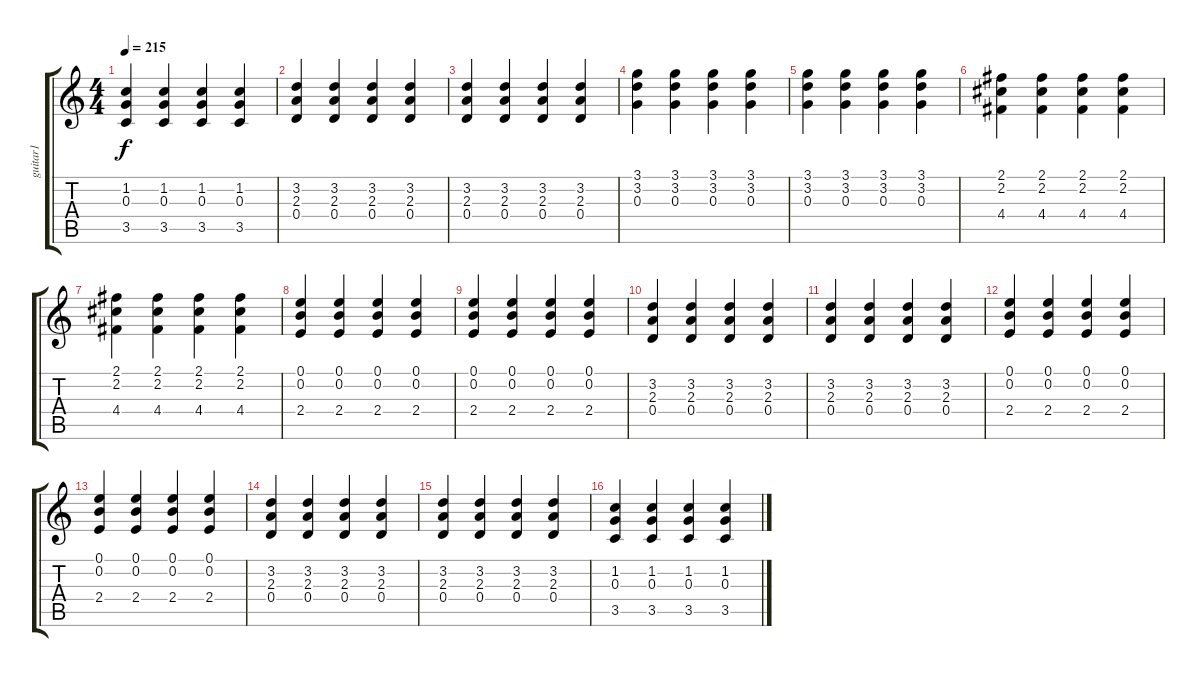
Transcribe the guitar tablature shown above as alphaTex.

\track ("guitar1" "guitar1") {instrument distortionguitar}
\staff {score tabs}
\tuning (E4 B3 G3 D3 A2 E2) {hide}
\ts (4 4)
\tempo 215
\clef g2
\ks c
(1.2 0.3 3.5).4{dy f} (1.2 0.3 3.5).4 (1.2 0.3 3.5).4 (1.2 0.3 3.5).4 |
(3.2 2.3 0.4).4 (3.2 2.3 0.4).4 (3.2 2.3 0.4).4 (3.2 2.3 0.4).4 |
(3.2 2.3 0.4).4 (3.2 2.3 0.4).4 (3.2 2.3 0.4).4 (3.2 2.3 0.4).4 |
(3.1 3.2 0.3).4 (3.1 3.2 0.3).4 (3.1 3.2 0.3).4 (3.1 3.2 0.3).4 |
(3.1 3.2 0.3).4 (3.1 3.2 0.3).4 (3.1 3.2 0.3).4 (3.1 3.2 0.3).4 |
(2.1 2.2 4.4).4 (2.1 2.2 4.4).4 (2.1 2.2 4.4).4 (2.1 2.2 4.4).4 |
(2.1 2.2 4.4).4 (2.1 2.2 4.4).4 (2.1 2.2 4.4).4 (2.1 2.2 4.4).4 |
(0.1 0.2 2.4).4 (0.1 0.2 2.4).4 (0.1 0.2 2.4).4 (0.1 0.2 2.4).4 |
(0.1 0.2 2.4).4 (0.1 0.2 2.4).4 (0.1 0.2 2.4).4 (0.1 0.2 2.4).4 |
(3.2 2.3 0.4).4 (3.2 2.3 0.4).4 (3.2 2.3 0.4).4 (3.2 2.3 0.4).4 |
(3.2 2.3 0.4).4 (3.2 2.3 0.4).4 (3.2 2.3 0.4).4 (3.2 2.3 0.4).4 |
(0.1 0.2 2.4).4 (0.1 0.2 2.4).4 (0.1 0.2 2.4).4 (0.1 0.2 2.4).4 |
(0.1 0.2 2.4).4 (0.1 0.2 2.4).4 (0.1 0.2 2.4).4 (0.1 0.2 2.4).4 |
(3.2 2.3 0.4).4 (3.2 2.3 0.4).4 (3.2 2.3 0.4).4 (3.2 2.3 0.4).4 |
(3.2 2.3 0.4).4 (3.2 2.3 0.4).4 (3.2 2.3 0.4).4 (3.2 2.3 0.4).4 |
(1.2 0.3 3.5).4 (1.2 0.3 3.5).4 (1.2 0.3 3.5).4 (1.2 0.3 3.5).4
